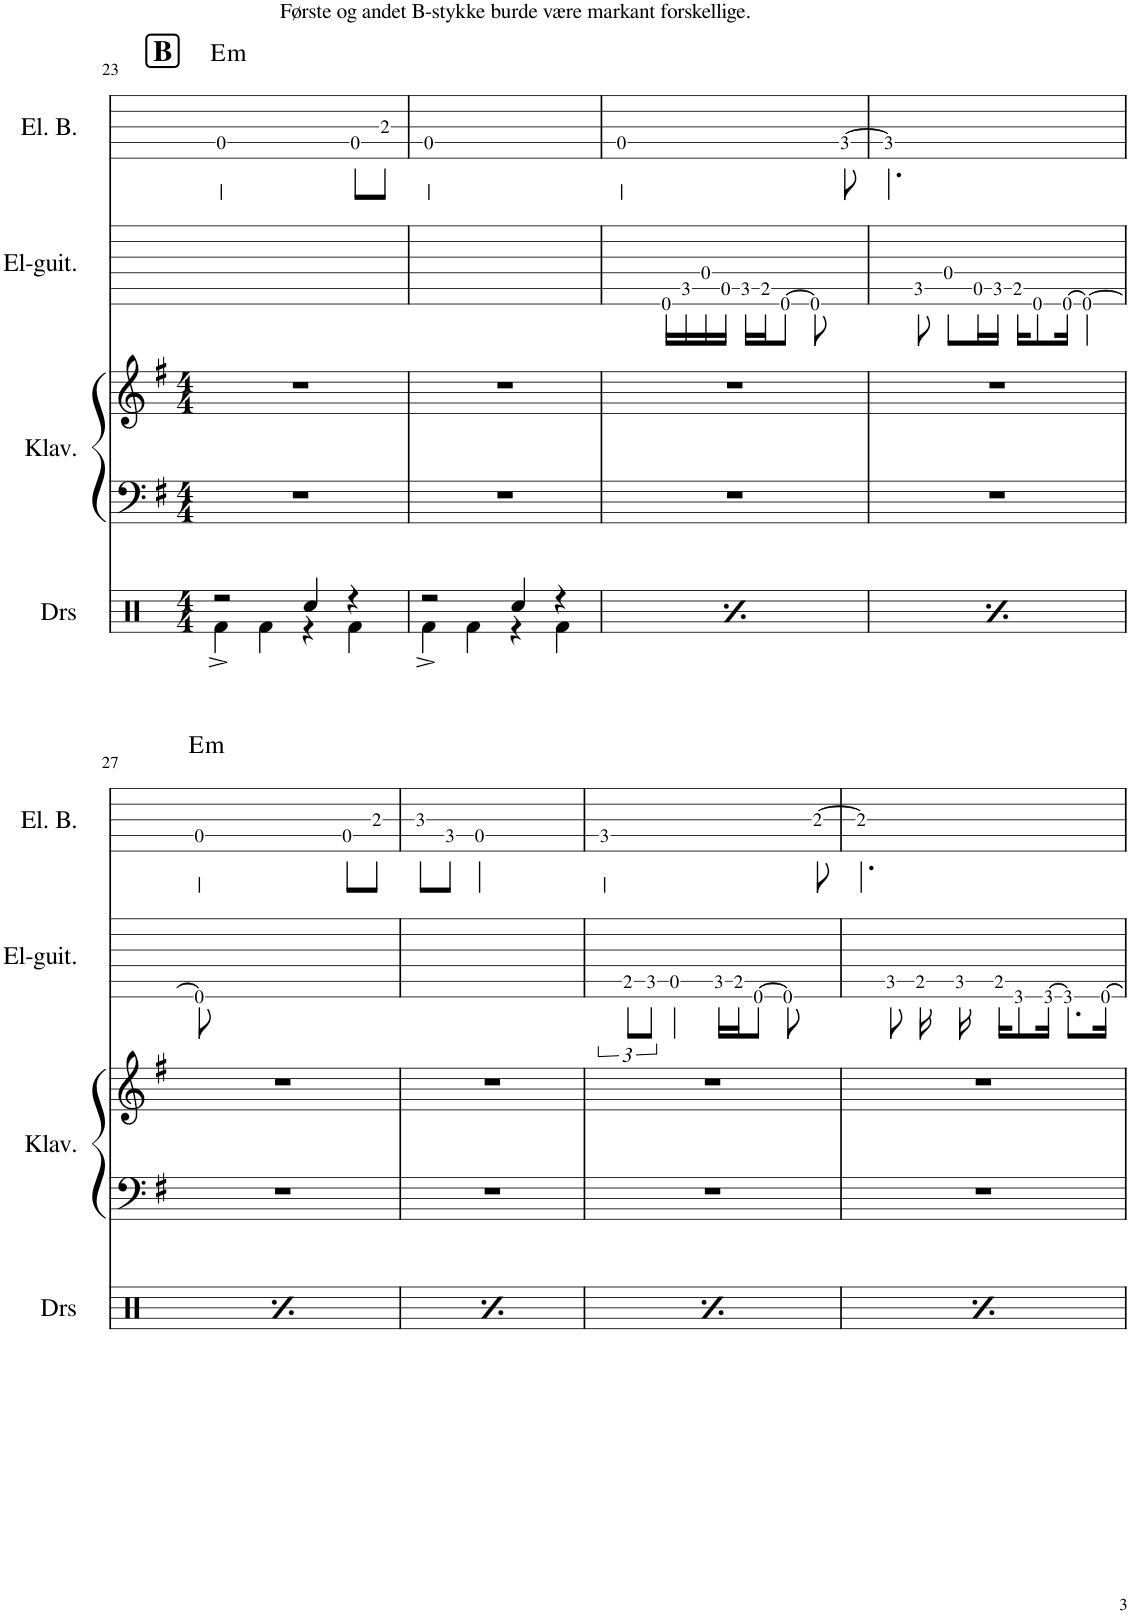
**kern	**kern	**kern	**kern	**kern	**harte
*part4	*part3	*part3	*part2	*part1	*part1
*staff5	*staff4	*staff3	*staff2	*staff1	*
*I"trommesæt	*I"Klaver	*	*I"Elektrisk guitar	*I"El-bas	*
*	*I'Klav.	*	*I'El-guit.	*I'El. B.	*
!!LO:PB:g=z
*clefX	*clefF4	*clefG2	*	*	*
*k[]	*k[f#]	*k[f#]	*k[f#]	*k[f#]	*
*M4/4	*M4/4	*M4/4	*M4/4	*M4/4	*
!!LO:REH:place=s1:a:B:cj:fs=14:t=B
=23	=23	=23	=23	=23	=23
*^	*	*	*	*	*
!	!	!	!	!	!LO:TX:a:t=Første og andet B-stykke burde være markant forskellige.	!LO:H:kt=m
2r	4Rf^\	1r	1r	4r	2EEE\	E:min
.	4Rf\	.	.	4r	.	.
4Rcc/	4r	.	.	2r	4r	.
4r	4Rf\	.	.	.	8EEE\L	.
.	.	.	.	.	8BBB\J	.
=24	=24	=24	=24	=24	=24	=24
2r	4Rf^\	1r	1r	2r	2EEE\	.
.	4Rf\	.	.	.	.	.
4Rcc/	4r	.	.	4r	4r	.
4r	4Rf\	.	.	4r	4r	.
=25	=25	=25	=25	=25	=25	=25
2r	4Rf^\	1r	1r	4r	2EEE\	.
.	4Rf\	.	.	16EE\LL	.	.
.	.	.	.	16C\	.	.
.	.	.	.	16D\	.	.
.	.	.	.	16AA\JJ	.	.
4Rcc/	4r	.	.	16C\LL	8r	.
.	.	.	.	16BB\J	.	.
.	.	.	.	[8EE\J	8r	.
4r	4Rf\	.	.	8EE\]	8r	.
.	.	.	.	8r	[8GGG\	.
=26	=26	=26	=26	=26	=26	=26
2r	4Rf^\	1r	1r	8r	4.GGG\]	.
.	.	.	.	8C\	.	.
.	4Rf\	.	.	8D\L	.	.
.	.	.	.	16AA\L	16r	.
.	.	.	.	16C\JJ	16r	.
4Rcc/	4r	.	.	16BB\KL	2r	.
.	.	.	.	8EE\	.	.
.	.	.	.	[16EE\Jk	.	.
4r	4Rf\	.	.	4EE\_	.	.
!!LO:LB:g=z
=27	=27	=27	=27	=27	=27	=27
!	!	!	!	!	!	!LO:H:kt=m
2r	4Rf^\	1r	1r	8EE\]	2EEE\	E:min
.	.	.	.	8r	.	.
.	4Rf\	.	.	4r	.	.
4Rcc/	4r	.	.	2r	4r	.
4r	4Rf\	.	.	.	8EEE\L	.
.	.	.	.	.	8BBB\J	.
=28	=28	=28	=28	=28	=28	=28
2r	4Rf^\	1r	1r	1r	8CC\L	.
.	.	.	.	.	8GGG\J	.
.	4Rf\	.	.	.	4EEE\	.
4Rcc/	4r	.	.	.	2r	.
4r	4Rf\	.	.	.	.	.
=29	=29	=29	=29	=29	=29	=29
2r	4Rf^\	1r	1r	12r	2GGG\	.
.	.	.	.	12BB\L	.	.
.	.	.	.	12C\J	.	.
.	4Rf\	.	.	4AA\	.	.
4Rcc/	4r	.	.	16C\LL	4r	.
.	.	.	.	16BB\J	.	.
.	.	.	.	[8EE\J	.	.
4r	4Rf\	.	.	8EE\]	8r	.
.	.	.	.	8r	[8BBB\	.
=30	=30	=30	=30	=30	=30	=30
2r	4Rf^\	1r	1r	8r	4.BBB\]	.
.	.	.	.	8C\	.	.
.	4Rf\	.	.	16BB\	.	.
.	.	.	.	16r	.	.
.	.	.	.	16C\	8r	.
.	.	.	.	16r	.	.
4Rcc/	4r	.	.	16BB\KL	2r	.
.	.	.	.	8GG\	.	.
.	.	.	.	[16GG\Jk	.	.
4r	4Rf\	.	.	8.GG\L]	.	.
.	.	.	.	[16EE\Jk	.	.
*v	*v	*	*	*	*	*
=	=	=	=	=	=
*-	*-	*-	*-	*-	*-
